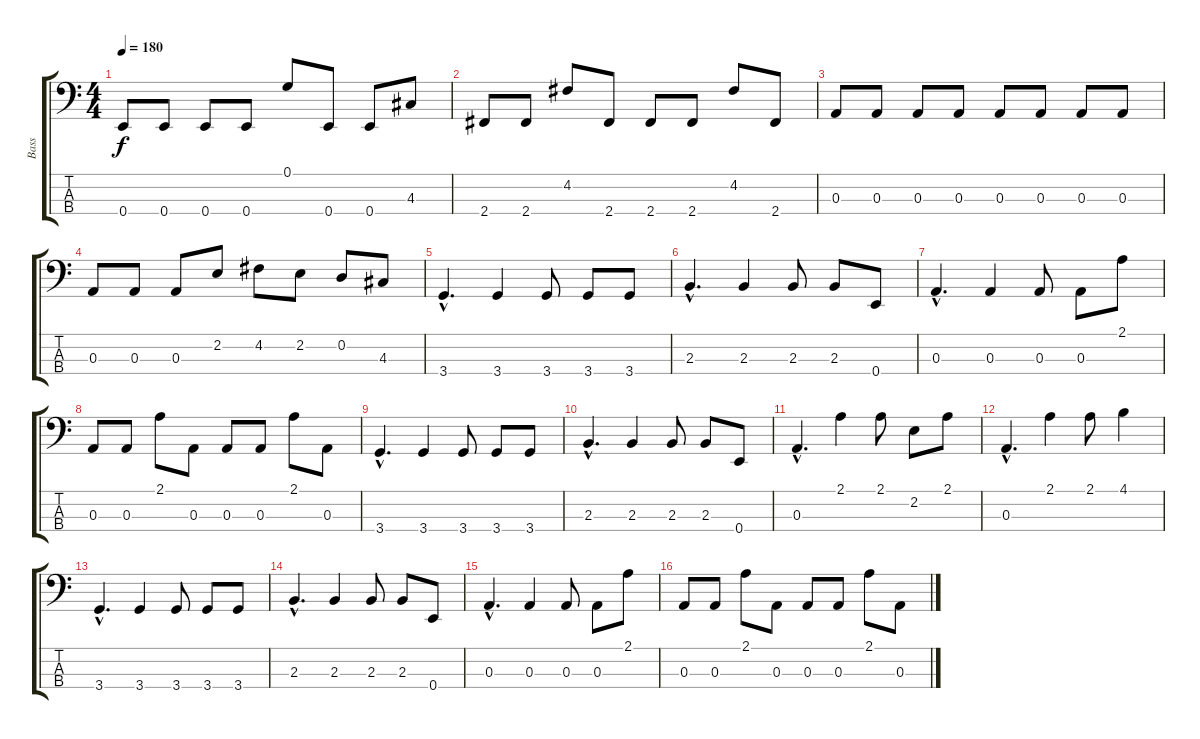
\track ("Bass" "Bass") {instrument electricbasspick}
\staff {score tabs}
\tuning (G2 D2 A1 E1) {hide}
\ts (4 4)
\tempo 180
\clef f4
\ks c
0.4.8{dy f} 0.4.8 0.4.8 0.4.8 0.1.8 0.4.8 0.4.8 4.3.8 |
2.4.8 2.4.8 4.2.8 2.4.8 2.4.8 2.4.8 4.2.8 2.4.8 |
0.3.8 0.3.8 0.3.8 0.3.8 0.3.8 0.3.8 0.3.8 0.3.8 |
0.3.8 0.3.8 0.3.8 2.2.8 4.2.8 2.2.8 0.2.8 4.3.8 |
3.4{hac}.4{d} 3.4.4 3.4.8 3.4.8 3.4.8 |
2.3{hac}.4{d} 2.3.4 2.3.8 2.3.8 0.4.8 |
0.3{hac}.4{d} 0.3.4 0.3.8 0.3.8 2.1.8 |
0.3.8 0.3.8 2.1.8 0.3.8 0.3.8 0.3.8 2.1.8 0.3.8 |
3.4{hac}.4{d} 3.4.4 3.4.8 3.4.8 3.4.8 |
2.3{hac}.4{d} 2.3.4 2.3.8 2.3.8 0.4.8 |
0.3{hac}.4{d} 2.1.4 2.1.8 2.2.8 2.1.8 |
0.3{hac}.4{d} 2.1.4 2.1.8 4.1.4 |
3.4{hac}.4{d} 3.4.4 3.4.8 3.4.8 3.4.8 |
2.3{hac}.4{d} 2.3.4 2.3.8 2.3.8 0.4.8 |
0.3{hac}.4{d} 0.3.4 0.3.8 0.3.8 2.1.8 |
0.3.8 0.3.8 2.1.8 0.3.8 0.3.8 0.3.8 2.1.8 0.3.8
